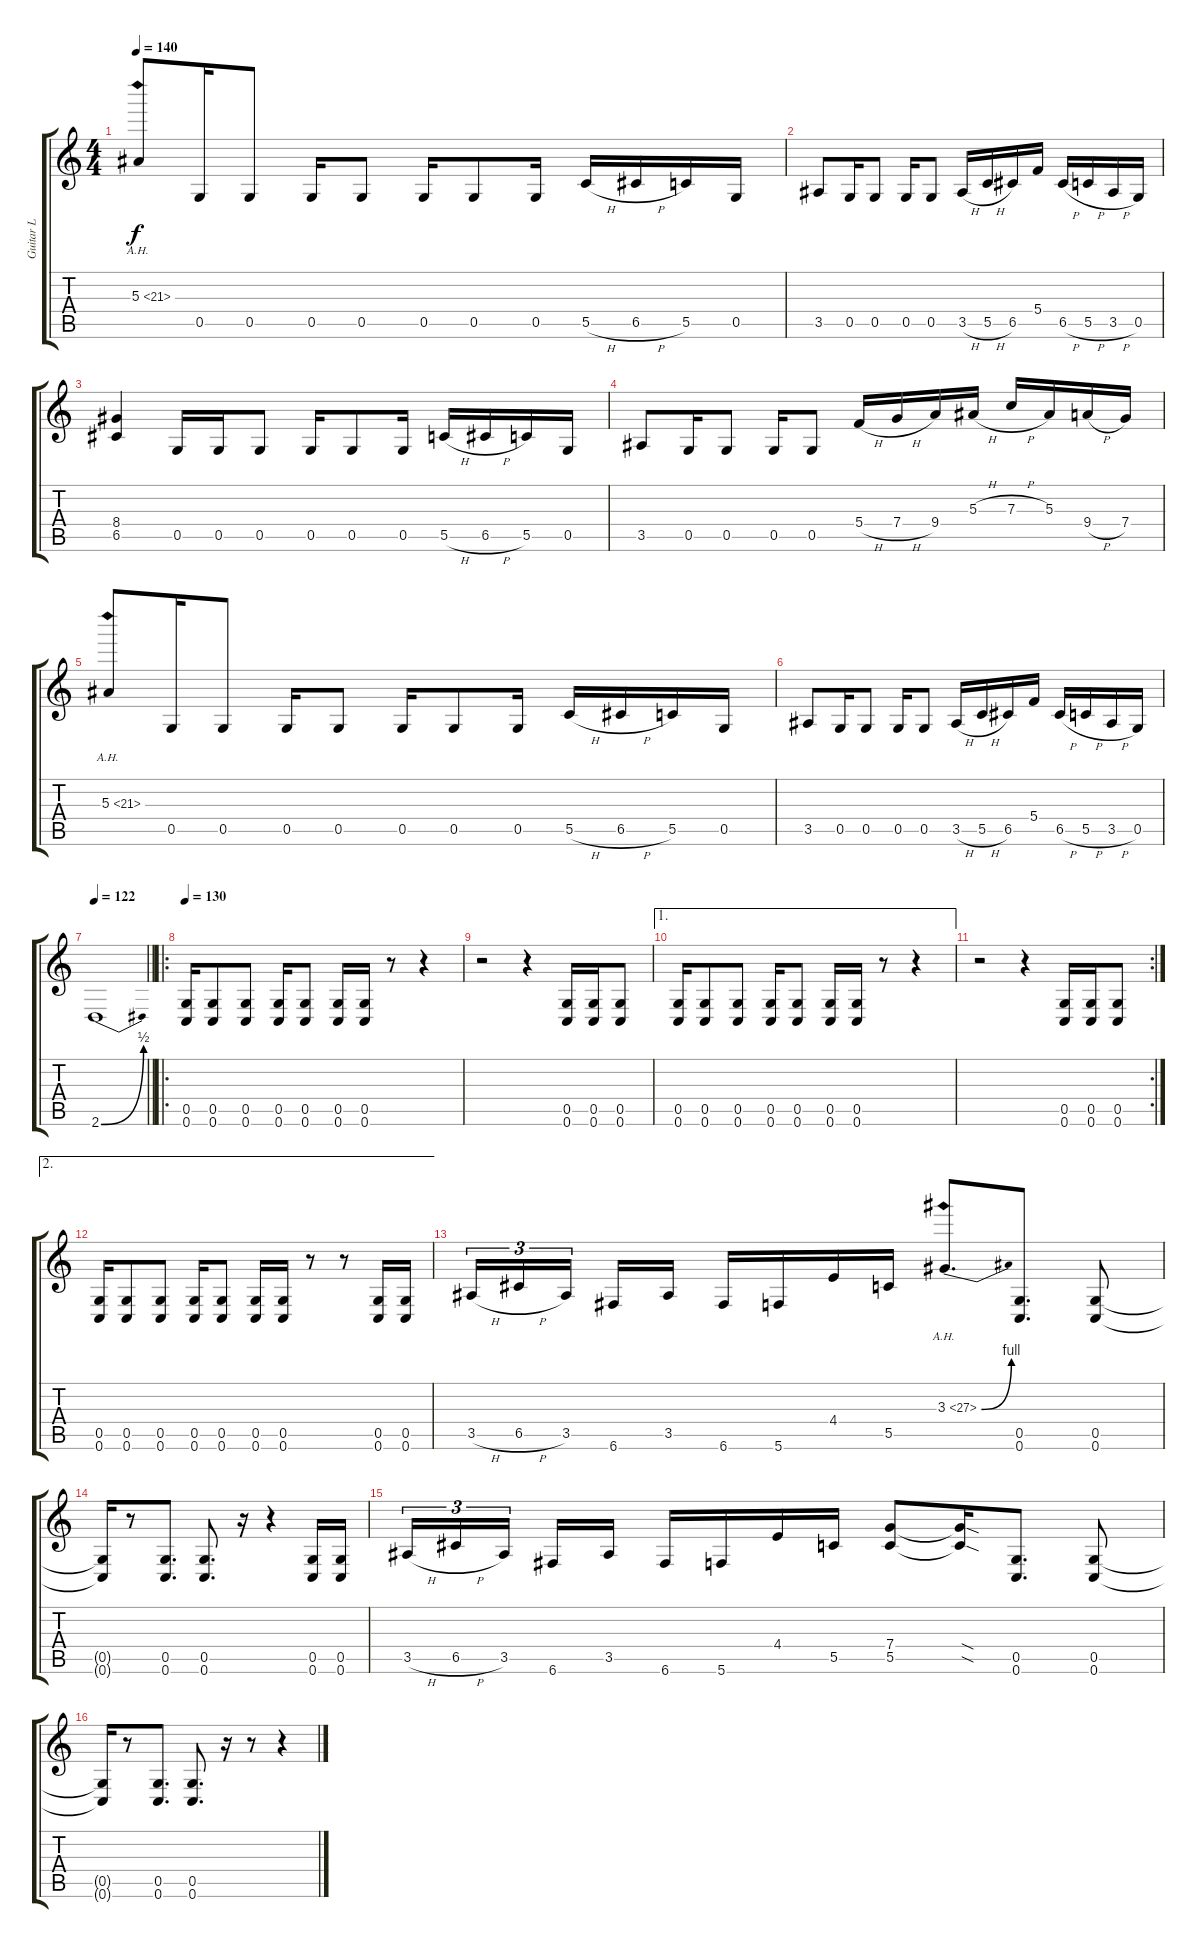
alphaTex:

\track ("Guitar L" "Guitar L") {instrument distortionguitar}
\staff {score tabs}
\tuning (D4 A3 F3 C3 G2 C2) {hide}
\ts (4 4)
\tempo 140
\clef g2
\ks c
5.3{ah 16}.8{dy f} 0.5.16 0.5.8 0.5.16 0.5.8 0.5.16 0.5.8 0.5.16 5.5{h}.16 6.5{h}.16 5.5.16 0.5.16 |
3.5.8 0.5.16 0.5.8 0.5.16 0.5.8 3.5{h}.16 5.5{h}.16 6.5.16 5.4.16 6.5{h}.16 5.5{h}.16 3.5{h}.16 0.5.16 |
(8.4 6.5).4{volume 13 balance 0 instrument distortionguitar} 0.5.16 0.5.16 0.5.8 0.5.16 0.5.8 0.5.16 5.5{h}.16 6.5{h}.16 5.5.16 0.5.16 |
3.5.8 0.5.16 0.5.8 0.5.16 0.5.8 5.4{h}.16 7.4{h}.16 9.4.16 5.3{h}.16 7.3{h}.16 5.3.16 9.4{h}.16 7.4.16 |
5.3{ah 16}.8 0.5.16 0.5.8 0.5.16 0.5.8 0.5.16 0.5.8 0.5.16 5.5{h}.16 6.5{h}.16 5.5.16 0.5.16 |
3.5.8 0.5.16 0.5.8 0.5.16 0.5.8 3.5{h}.16 5.5{h}.16 6.5.16 5.4.16 6.5{h}.16 5.5{h}.16 3.5{h}.16 0.5.16 |
\tempo 122
\barLineRight lightlight
2.6{be (bend 0 0 60 2)}.1 |
\ro
\section ("" "")
\tempo 130
(0.5 0.6).16 (0.5 0.6).8 (0.5 0.6).8 (0.5 0.6).16 (0.5 0.6).8 (0.5 0.6).16 (0.5 0.6).16 r.8 r.4 |
r.2 r.4 (0.5 0.6).16 (0.5 0.6).16 (0.5 0.6).8 |
\ae 1
(0.5 0.6).16 (0.5 0.6).8 (0.5 0.6).8 (0.5 0.6).16 (0.5 0.6).8 (0.5 0.6).16 (0.5 0.6).16 r.8 r.4 |
\rc 2
r.2 r.4 (0.5 0.6).16 (0.5 0.6).16 (0.5 0.6).8 |
\ae 2
(0.5 0.6).16 (0.5 0.6).8 (0.5 0.6).8 (0.5 0.6).16 (0.5 0.6).8 (0.5 0.6).16 (0.5 0.6).16 r.8 r.8 (0.5 0.6).16 (0.5 0.6).16 |
3.5{h}.16{tu (3 2)} 6.5{h}.16{tu (3 2)} 3.5.16{tu (3 2) beam splitsecondary} 6.6.16 3.5.16 6.6.16 5.6.16 4.4.16 5.5.16 3.3{be (bend 0 0 60 4) ah 24}.8{d} (0.5 0.6).8{d} (0.5 0.6).8 |
(0.5{t} 0.6{t}).16 r.8 (0.5 0.6).8{d} (0.5 0.6).8{d} r.16 r.4 (0.5 0.6).16 (0.5 0.6).16 |
3.5{h}.16{tu (3 2)} 6.5{h}.16{tu (3 2)} 3.5.16{tu (3 2) beam splitsecondary} 6.6.16 3.5.16 6.6.16 5.6.16 4.4.16 5.5.16 (7.4 5.5).8 (7.4{sod t} 5.5{sod t}).16 (0.5 0.6).8{d} (0.5 0.6).8 |
(0.5{t} 0.6{t}).16 r.8 (0.5 0.6).8{d} (0.5 0.6).8{d} r.16 r.8 r.4
